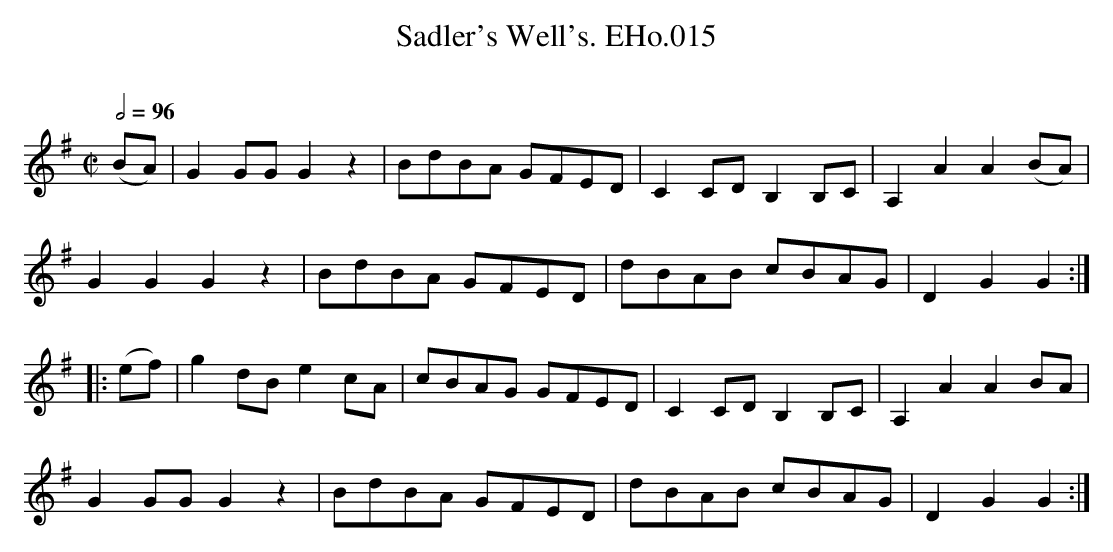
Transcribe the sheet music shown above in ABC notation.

X:1
T:Sadler's Well's. EHo.015
M:C|
L:1/8
Q:1/2=96
O:
K:G
(BA) | G2GGG2z2 | BdBA GFED | C2CDB,2B,C | A,2A2A2(BA) |
G2G2G2z2 | BdBA GFED | dBAB cBAG | D2G2G2 :|
|: (ef) | g2dBe2cA | cBAG GFED | C2CDB,2B,C | A,2A2A2BA |
G2GGG2z2 | BdBA GFED | dBAB cBAG | D2G2G2 :|
